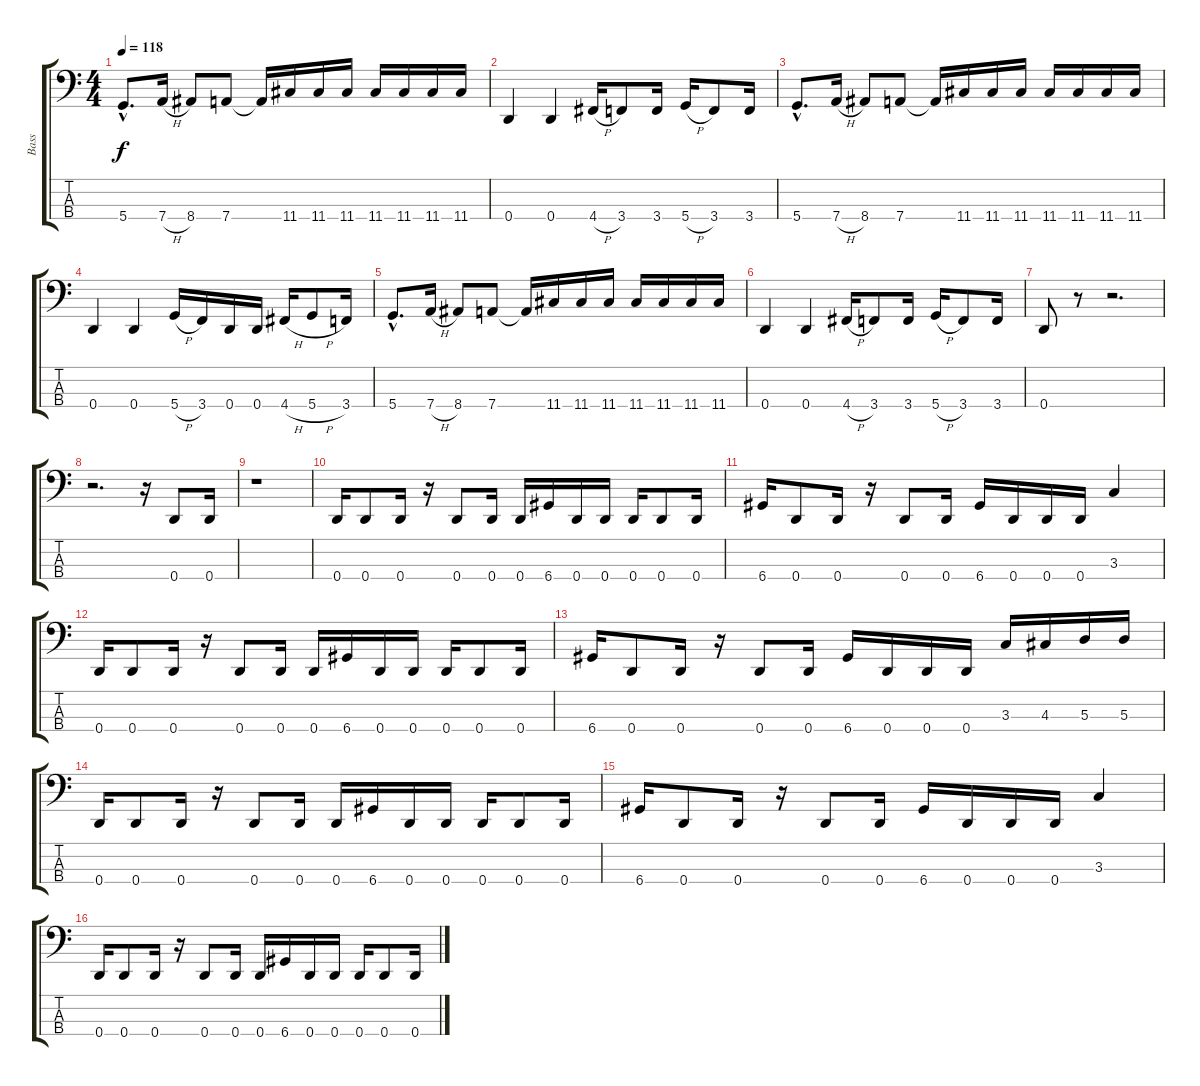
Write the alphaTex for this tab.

\track ("Bass" "Bass") {instrument electricbassfinger}
\staff {score tabs}
\tuning (G2 D2 A1 D1) {hide}
\ts (4 4)
\tempo 118
\clef f4
\ks c
5.4{hac}.8{d dy f} 7.4{h}.16 8.4.8 7.4.8 7.4{t}.16 11.4.16 11.4.16 11.4.16 11.4.16 11.4.16 11.4.16 11.4.16 |
0.4.4 0.4.4 4.4{h}.16 3.4.8 3.4.16 5.4{h}.16 3.4.8 3.4.16 |
5.4{hac}.8{d} 7.4{h}.16 8.4.8 7.4.8 7.4{t}.16 11.4.16 11.4.16 11.4.16 11.4.16 11.4.16 11.4.16 11.4.16 |
0.4.4 0.4.4 5.4{h}.16 3.4.16 0.4.16 0.4.16 4.4{h}.16 5.4{h}.8 3.4.16 |
5.4{hac}.8{d} 7.4{h}.16 8.4.8 7.4.8 7.4{t}.16 11.4.16 11.4.16 11.4.16 11.4.16 11.4.16 11.4.16 11.4.16 |
0.4.4 0.4.4 4.4{h}.16 3.4.8 3.4.16 5.4{h}.16 3.4.8 3.4.16 |
0.4.8 r.8 r.2{d} |
r.2{d} r.16 0.4.8 0.4.16 |
r.1 |
0.4.16 0.4.8 0.4.16 r.16 0.4.8 0.4.16 0.4.16 6.4.16 0.4.16 0.4.16 0.4.16 0.4.8 0.4.16 |
6.4.16 0.4.8 0.4.16 r.16 0.4.8 0.4.16 6.4.16 0.4.16 0.4.16 0.4.16 3.3.4 |
0.4.16 0.4.8 0.4.16 r.16 0.4.8 0.4.16 0.4.16 6.4.16 0.4.16 0.4.16 0.4.16 0.4.8 0.4.16 |
6.4.16 0.4.8 0.4.16 r.16 0.4.8 0.4.16 6.4.16 0.4.16 0.4.16 0.4.16 3.3.16 4.3.16 5.3.16 5.3.16 |
0.4.16 0.4.8 0.4.16 r.16 0.4.8 0.4.16 0.4.16 6.4.16 0.4.16 0.4.16 0.4.16 0.4.8 0.4.16 |
6.4.16 0.4.8 0.4.16 r.16 0.4.8 0.4.16 6.4.16 0.4.16 0.4.16 0.4.16 3.3.4 |
0.4.16 0.4.8 0.4.16 r.16 0.4.8 0.4.16 0.4.16 6.4.16 0.4.16 0.4.16 0.4.16 0.4.8 0.4.16
